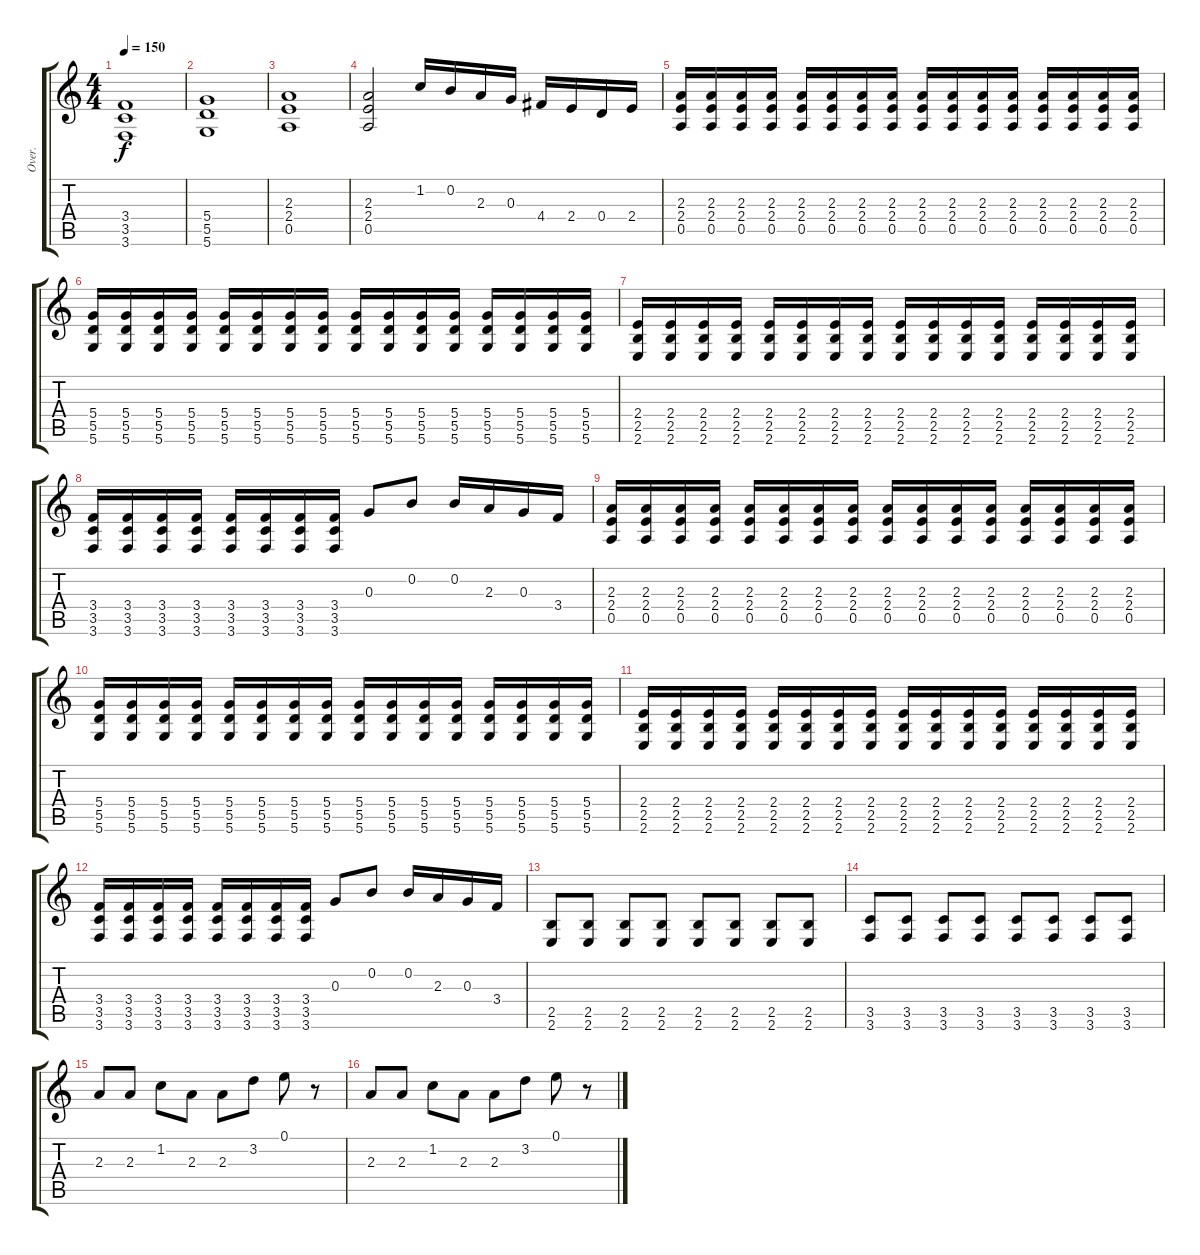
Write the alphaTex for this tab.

\track ("Over." "Over.") {instrument overdrivenguitar}
\staff {score tabs}
\tuning (E4 B3 G3 D3 A2 D2) {hide}
\ts (4 4)
\tempo 150
\clef g2
\ks c
(3.4 3.5 3.6).1{dy f} |
(5.4 5.5 5.6).1 |
(2.3 2.4 0.5).1 |
(2.3 2.4 0.5).2 1.2.16 0.2.16 2.3.16 0.3.16 4.4.16 2.4.16 0.4.16 2.4.16 |
(2.3 2.4 0.5).16 (2.3 2.4 0.5).16 (2.3 2.4 0.5).16 (2.3 2.4 0.5).16 (2.3 2.4 0.5).16 (2.3 2.4 0.5).16 (2.3 2.4 0.5).16 (2.3 2.4 0.5).16 (2.3 2.4 0.5).16 (2.3 2.4 0.5).16 (2.3 2.4 0.5).16 (2.3 2.4 0.5).16 (2.3 2.4 0.5).16 (2.3 2.4 0.5).16 (2.3 2.4 0.5).16 (2.3 2.4 0.5).16 |
(5.4 5.5 5.6).16 (5.4 5.5 5.6).16 (5.4 5.5 5.6).16 (5.4 5.5 5.6).16 (5.4 5.5 5.6).16 (5.4 5.5 5.6).16 (5.4 5.5 5.6).16 (5.4 5.5 5.6).16 (5.4 5.5 5.6).16 (5.4 5.5 5.6).16 (5.4 5.5 5.6).16 (5.4 5.5 5.6).16 (5.4 5.5 5.6).16 (5.4 5.5 5.6).16 (5.4 5.5 5.6).16 (5.4 5.5 5.6).16 |
(2.4 2.5 2.6).16 (2.4 2.5 2.6).16 (2.4 2.5 2.6).16 (2.4 2.5 2.6).16 (2.4 2.5 2.6).16 (2.4 2.5 2.6).16 (2.4 2.5 2.6).16 (2.4 2.5 2.6).16 (2.4 2.5 2.6).16 (2.4 2.5 2.6).16 (2.4 2.5 2.6).16 (2.4 2.5 2.6).16 (2.4 2.5 2.6).16 (2.4 2.5 2.6).16 (2.4 2.5 2.6).16 (2.4 2.5 2.6).16 |
(3.4 3.5 3.6).16 (3.4 3.5 3.6).16 (3.4 3.5 3.6).16 (3.4 3.5 3.6).16 (3.4 3.5 3.6).16 (3.4 3.5 3.6).16 (3.4 3.5 3.6).16 (3.4 3.5 3.6).16 0.3.8 0.2.8 0.2.16 2.3.16 0.3.16 3.4.16 |
(2.3 2.4 0.5).16 (2.3 2.4 0.5).16 (2.3 2.4 0.5).16 (2.3 2.4 0.5).16 (2.3 2.4 0.5).16 (2.3 2.4 0.5).16 (2.3 2.4 0.5).16 (2.3 2.4 0.5).16 (2.3 2.4 0.5).16 (2.3 2.4 0.5).16 (2.3 2.4 0.5).16 (2.3 2.4 0.5).16 (2.3 2.4 0.5).16 (2.3 2.4 0.5).16 (2.3 2.4 0.5).16 (2.3 2.4 0.5).16 |
(5.4 5.5 5.6).16 (5.4 5.5 5.6).16 (5.4 5.5 5.6).16 (5.4 5.5 5.6).16 (5.4 5.5 5.6).16 (5.4 5.5 5.6).16 (5.4 5.5 5.6).16 (5.4 5.5 5.6).16 (5.4 5.5 5.6).16 (5.4 5.5 5.6).16 (5.4 5.5 5.6).16 (5.4 5.5 5.6).16 (5.4 5.5 5.6).16 (5.4 5.5 5.6).16 (5.4 5.5 5.6).16 (5.4 5.5 5.6).16 |
(2.4 2.5 2.6).16 (2.4 2.5 2.6).16 (2.4 2.5 2.6).16 (2.4 2.5 2.6).16 (2.4 2.5 2.6).16 (2.4 2.5 2.6).16 (2.4 2.5 2.6).16 (2.4 2.5 2.6).16 (2.4 2.5 2.6).16 (2.4 2.5 2.6).16 (2.4 2.5 2.6).16 (2.4 2.5 2.6).16 (2.4 2.5 2.6).16 (2.4 2.5 2.6).16 (2.4 2.5 2.6).16 (2.4 2.5 2.6).16 |
(3.4 3.5 3.6).16 (3.4 3.5 3.6).16 (3.4 3.5 3.6).16 (3.4 3.5 3.6).16 (3.4 3.5 3.6).16 (3.4 3.5 3.6).16 (3.4 3.5 3.6).16 (3.4 3.5 3.6).16 0.3.8 0.2.8 0.2.16 2.3.16 0.3.16 3.4.16 |
(2.5 2.6).8 (2.5 2.6).8 (2.5 2.6).8 (2.5 2.6).8 (2.5 2.6).8 (2.5 2.6).8 (2.5 2.6).8 (2.5 2.6).8 |
(3.5 3.6).8 (3.5 3.6).8 (3.5 3.6).8 (3.5 3.6).8 (3.5 3.6).8 (3.5 3.6).8 (3.5 3.6).8 (3.5 3.6).8 |
2.3.8 2.3.8 1.2.8 2.3.8 2.3.8 3.2.8 0.1.8 r.8 |
2.3.8 2.3.8 1.2.8 2.3.8 2.3.8 3.2.8 0.1.8 r.8
